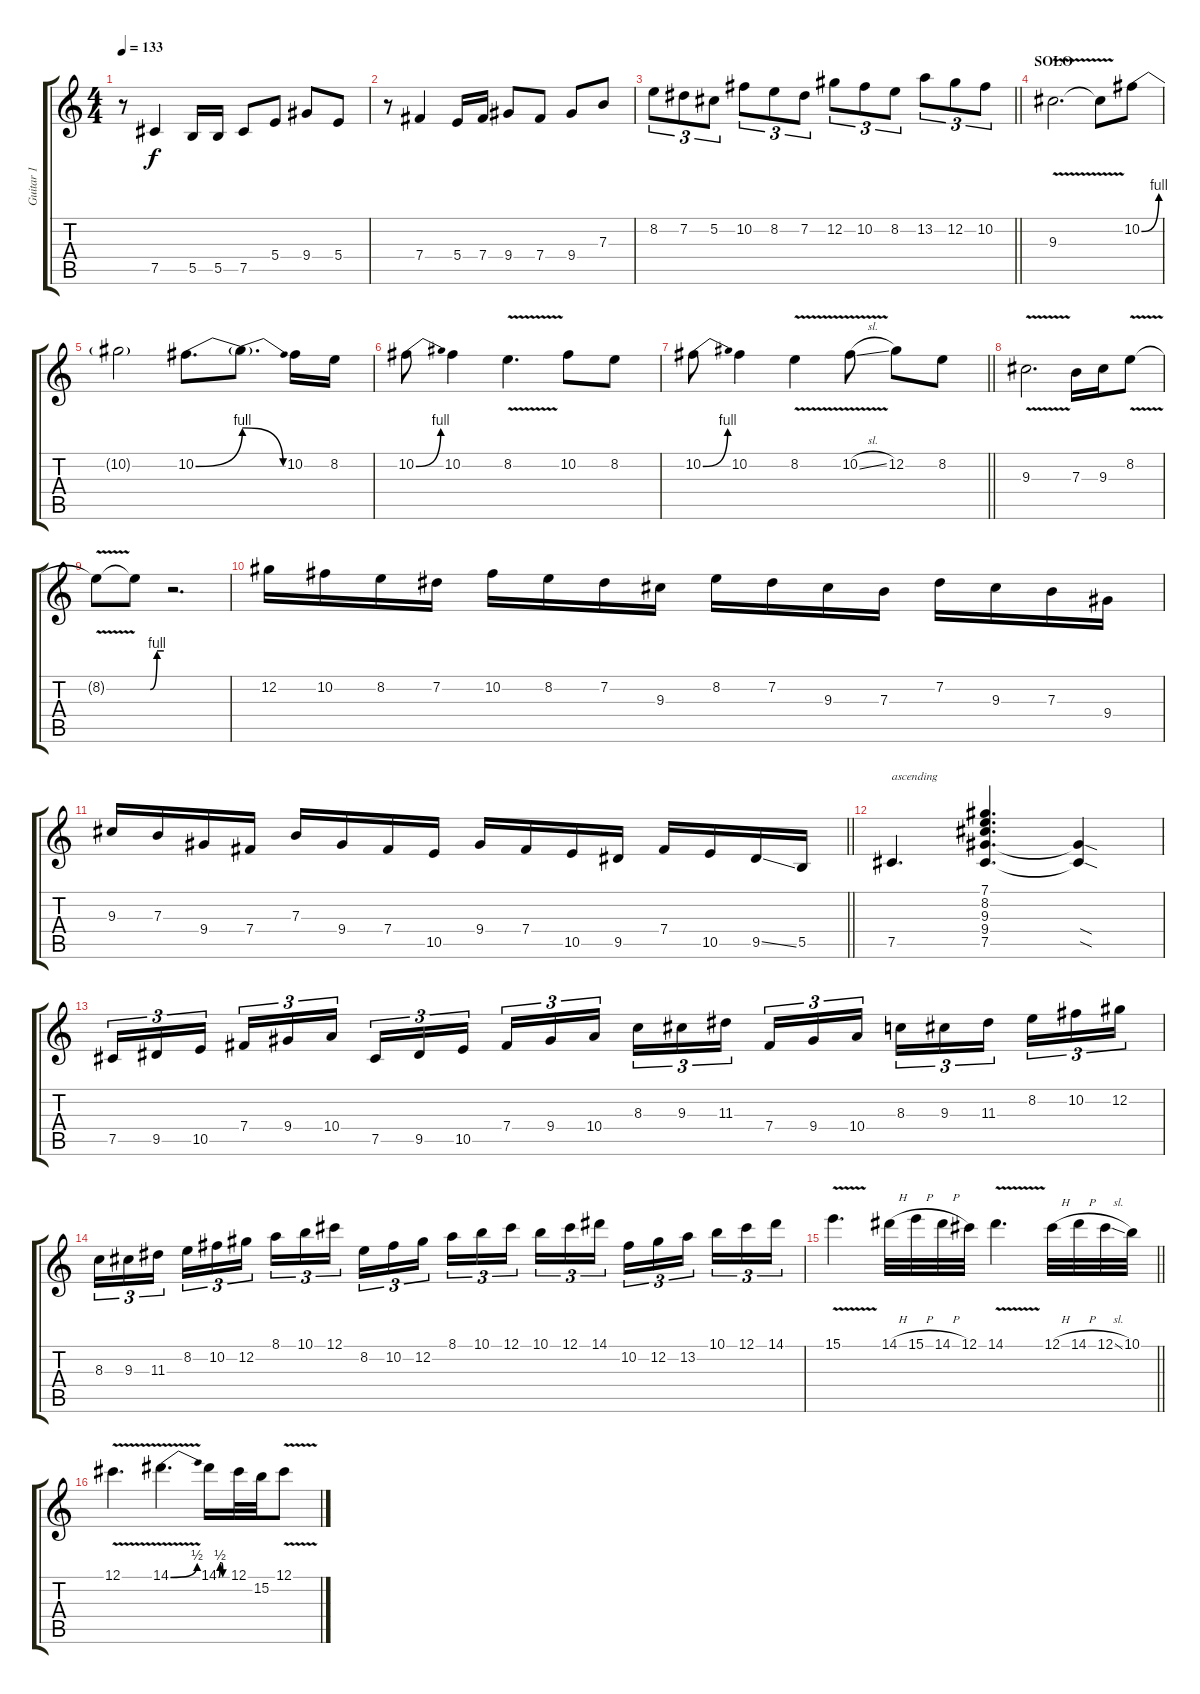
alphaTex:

\track ("Guitar 1" "Guitar 1") {instrument distortionguitar}
\staff {score tabs}
\tuning (Db4 Ab3 E3 B2 Gb2 B1) {hide}
\ts (4 4)
\tempo 133
\clef g2
\ks c
r.8{dy f} 7.5.4 5.5.16 5.5.16 7.5.8 5.4.8 9.4.8 5.4.8 |
r.8 7.4.4 5.4.16 7.4.16 9.4.8 7.4.8 9.4.8 7.3.8 |
\barLineRight lightlight
8.2.8{tu (3 2)} 7.2.8{tu (3 2)} 5.2.8{tu (3 2)} 10.2.8{tu (3 2)} 8.2.8{tu (3 2)} 7.2.8{tu (3 2)} 12.2.8{tu (3 2)} 10.2.8{tu (3 2)} 8.2.8{tu (3 2)} 13.2.8{tu (3 2)} 12.2.8{tu (3 2)} 10.2.8{tu (3 2)} |
\section ("" "SOLO")
9.3{v}.2{d} 9.3{t}.8 10.2{be (bend 0 0 60 4)}.8 |
10.2{t}.2 10.2{be (bend 0 0 60 4)}.8{d} 10.2{be (release 0 4 60 0) t}.8{d} 10.2.16 8.2.16 |
10.2{be (bend 0 0 60 4)}.8 10.2.4 8.2{v}.4{d} 10.2.8 8.2.8 |
\barLineRight lightlight
10.2{be (bend 0 0 60 4)}.8 10.2.4 8.2{v}.4 10.2{v sl}.8 12.2.8 8.2.8 |
9.3{v}.2{d} 7.3.16 9.3.16 8.2{v}.8 |
8.2{t}.8 8.2{be (custom 0 0 30 0 45 4 60 4) t}.8 r.2{d} |
12.2.16 10.2.16 8.2.16 7.2.16 10.2.16 8.2.16 7.2.16 9.3.16 8.2.16 7.2.16 9.3.16 7.3.16 7.2.16 9.3.16 7.3.16 9.4.16 |
\barLineRight lightlight
9.3.16 7.3.16 9.4.16 7.4.16 7.3.16 9.4.16 7.4.16 10.5.16 9.4.16 7.4.16 10.5.16 9.5.16 7.4.16 10.5.16 9.5{ss}.16 5.5.16 |
7.5.4{d txt "ascending"} (7.1 8.2 9.3 9.4 7.5).4{d} (9.4{sod t} 7.5{sod t}).4 |
7.5.16{tu (3 2)} 9.5.16{tu (3 2)} 10.5.16{tu (3 2) beam splitsecondary} 7.4.16{tu (3 2)} 9.4.16{tu (3 2)} 10.4.16{tu (3 2)} 7.5.16{tu (3 2)} 9.5.16{tu (3 2)} 10.5.16{tu (3 2) beam splitsecondary} 7.4.16{tu (3 2)} 9.4.16{tu (3 2)} 10.4.16{tu (3 2)} 8.3.16{tu (3 2)} 9.3.16{tu (3 2)} 11.3.16{tu (3 2) beam splitsecondary} 7.4.16{tu (3 2)} 9.4.16{tu (3 2)} 10.4.16{tu (3 2)} 8.3.16{tu (3 2)} 9.3.16{tu (3 2)} 11.3.16{tu (3 2) beam splitsecondary} 8.2.16{tu (3 2)} 10.2.16{tu (3 2)} 12.2.16{tu (3 2)} |
8.3.16{tu (3 2)} 9.3.16{tu (3 2)} 11.3.16{tu (3 2) beam splitsecondary} 8.2.16{tu (3 2)} 10.2.16{tu (3 2)} 12.2.16{tu (3 2)} 8.1.16{tu (3 2)} 10.1.16{tu (3 2)} 12.1.16{tu (3 2) beam splitsecondary} 8.2.16{tu (3 2)} 10.2.16{tu (3 2)} 12.2.16{tu (3 2)} 8.1.16{tu (3 2)} 10.1.16{tu (3 2)} 12.1.16{tu (3 2) beam splitsecondary} 10.1.16{tu (3 2)} 12.1.16{tu (3 2)} 14.1.16{tu (3 2)} 10.2.16{tu (3 2)} 12.2.16{tu (3 2)} 13.2.16{tu (3 2) beam splitsecondary} 10.1.16{tu (3 2)} 12.1.16{tu (3 2)} 14.1.16{tu (3 2)} |
\barLineRight lightlight
15.1{v}.4{d} 14.1{h}.32 15.1{h}.32 14.1{h}.32 12.1.32 14.1{v}.4{d} 12.1{h}.32 14.1{h}.32 12.1{sl}.32 10.1.32 |
12.1{v}.4{d} 14.1{be (bend 0 0 60 2) v}.4{d} 14.1{be (custom 0 0 10 2 20 2 30 0 60 0)}.16 12.1.32 15.2.32 12.1{v}.8
